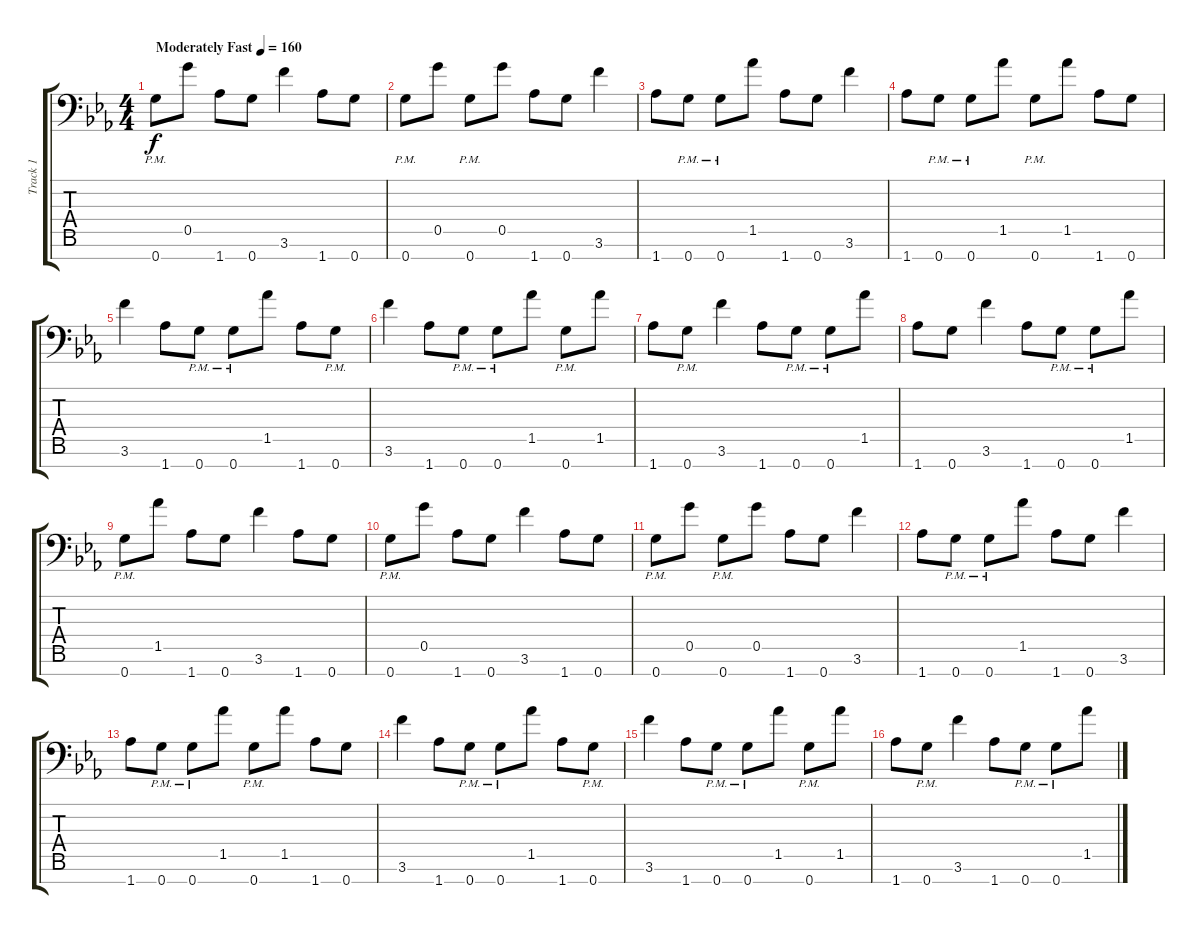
\track ("Track 1" "Track 1") {instrument distortionguitar}
\staff {score tabs}
\tuning (D4 A3 F3 C3 G2 D2 G1) {hide}
\ts (4 4)
\tempo (160 "Moderately Fast")
\clef f4
\ks cminor
0.7{pm}.8{ot 8vb dy f instrument distortionguitar} 0.5.8{ot 8vb} 1.7.8{ot 8vb} 0.7.8{ot 8vb} 3.6.4{ot 8vb} 1.7.8{ot 8vb} 0.7.8{ot 8vb} |
0.7{pm}.8{ot 8vb} 0.5.8{ot 8vb} 0.7{pm}.8{ot 8vb} 0.5.8{ot 8vb} 1.7.8{ot 8vb} 0.7.8{ot 8vb} 3.6.4{ot 8vb} |
1.7.8{ot 8vb} 0.7{pm}.8{ot 8vb} 0.7{pm}.8{ot 8vb} 1.5.8{ot 8vb} 1.7.8{ot 8vb} 0.7.8{ot 8vb} 3.6.4{ot 8vb} |
1.7.8{ot 8vb} 0.7{pm}.8{ot 8vb} 0.7{pm}.8{ot 8vb} 1.5.8{ot 8vb} 0.7{pm}.8{ot 8vb} 1.5.8{ot 8vb} 1.7.8{ot 8vb} 0.7.8{ot 8vb} |
3.6.4{ot 8vb} 1.7.8{ot 8vb} 0.7{pm}.8{ot 8vb} 0.7{pm}.8{ot 8vb} 1.5.8{ot 8vb} 1.7.8{ot 8vb} 0.7{pm}.8{ot 8vb} |
3.6.4{ot 8vb} 1.7.8{ot 8vb} 0.7{pm}.8{ot 8vb} 0.7{pm}.8{ot 8vb} 1.5.8{ot 8vb} 0.7{pm}.8{ot 8vb} 1.5.8{ot 8vb} |
1.7.8{ot 8vb} 0.7{pm}.8{ot 8vb} 3.6.4{ot 8vb} 1.7.8{ot 8vb} 0.7{pm}.8{ot 8vb} 0.7{pm}.8{ot 8vb} 1.5.8{ot 8vb} |
1.7.8{ot 8vb} 0.7.8{ot 8vb} 3.6.4{ot 8vb} 1.7.8{ot 8vb} 0.7{pm}.8{ot 8vb} 0.7{pm}.8{ot 8vb} 1.5.8{ot 8vb} |
0.7{pm}.8{ot 8vb} 1.5.8{ot 8vb} 1.7.8{ot 8vb} 0.7.8{ot 8vb} 3.6.4{ot 8vb} 1.7.8{ot 8vb} 0.7.8{ot 8vb} |
0.7{pm}.8{ot 8vb} 0.5.8{ot 8vb} 1.7.8{ot 8vb} 0.7.8{ot 8vb} 3.6.4{ot 8vb} 1.7.8{ot 8vb} 0.7.8{ot 8vb} |
0.7{pm}.8{ot 8vb} 0.5.8{ot 8vb} 0.7{pm}.8{ot 8vb} 0.5.8{ot 8vb} 1.7.8{ot 8vb} 0.7.8{ot 8vb} 3.6.4{ot 8vb} |
1.7.8{ot 8vb} 0.7{pm}.8{ot 8vb} 0.7{pm}.8{ot 8vb} 1.5.8{ot 8vb} 1.7.8{ot 8vb} 0.7.8{ot 8vb} 3.6.4{ot 8vb} |
1.7.8{ot 8vb} 0.7{pm}.8{ot 8vb} 0.7{pm}.8{ot 8vb} 1.5.8{ot 8vb} 0.7{pm}.8{ot 8vb} 1.5.8{ot 8vb} 1.7.8{ot 8vb} 0.7.8{ot 8vb} |
3.6.4{ot 8vb} 1.7.8{ot 8vb} 0.7{pm}.8{ot 8vb} 0.7{pm}.8{ot 8vb} 1.5.8{ot 8vb} 1.7.8{ot 8vb} 0.7{pm}.8{ot 8vb} |
3.6.4{ot 8vb} 1.7.8{ot 8vb} 0.7{pm}.8{ot 8vb} 0.7{pm}.8{ot 8vb} 1.5.8{ot 8vb} 0.7{pm}.8{ot 8vb} 1.5.8{ot 8vb} |
1.7.8{ot 8vb} 0.7{pm}.8{ot 8vb} 3.6.4{ot 8vb} 1.7.8{ot 8vb} 0.7{pm}.8{ot 8vb} 0.7{pm}.8{ot 8vb} 1.5.8{ot 8vb}
